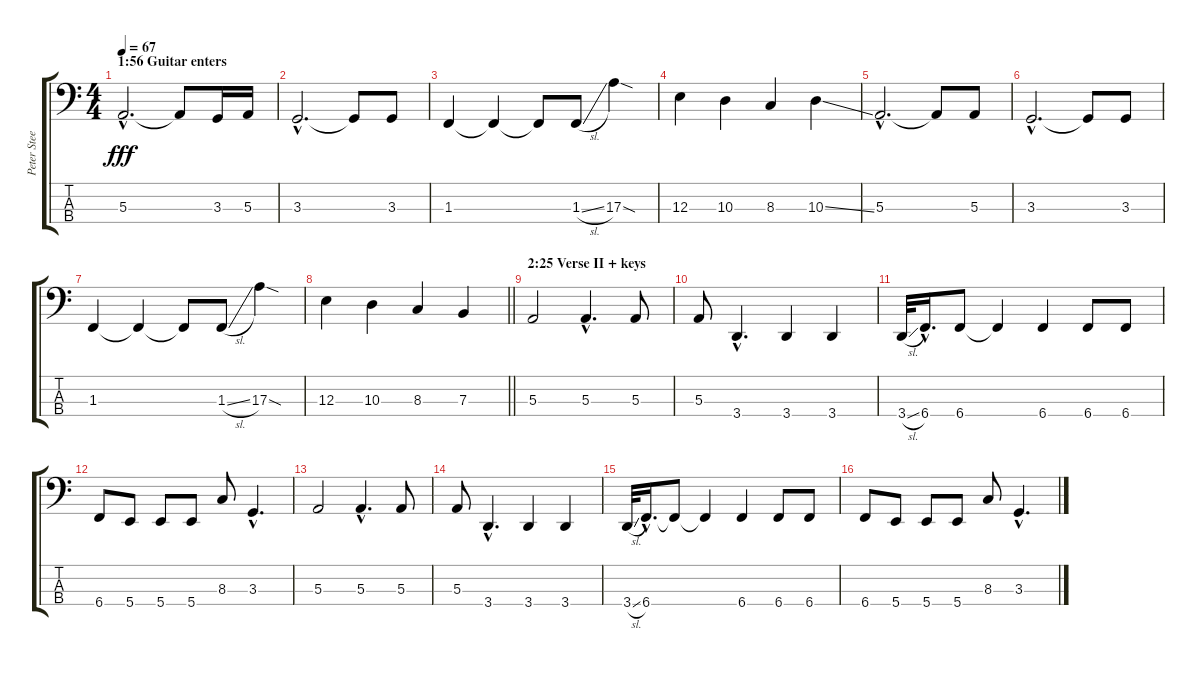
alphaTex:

\track ("Peter Steele R.I.P. (Bass Guitar)" "Peter Stee") {instrument electricbasspick}
\staff {score tabs}
\tuning (D2 A1 E1 B0) {hide}
\ts (4 4)
\section ("" "1:56 Guitar enters")
\tempo 67
\clef f4
\ks c
5.3{hac}.2{d dy fff} 5.3{t}.8 3.3.16 5.3.16 |
3.3{hac}.2{d} 3.3{t}.8 3.3.8 |
1.3.4 1.3{t}.4 1.3{t}.8 1.3{sl}.8 17.3{sod}.4 |
12.3.4 10.3.4 8.3.4 10.3{ss}.4 |
5.3{hac}.2{d} 5.3{t}.8 5.3.8 |
3.3{hac}.2{d} 3.3{t}.8 3.3.8 |
1.3.4 1.3{t}.4 1.3{t}.8 1.3{sl}.8 17.3{sod}.4 |
\barLineRight lightlight
12.3.4 10.3.4 8.3.4 7.3.4 |
\section ("" "2:25 Verse II + keys")
5.3.2 5.3{hac}.4{d} 5.3.8 |
5.3.8 3.4{hac}.4{d} 3.4.4 3.4.4 |
3.4{sl}.32 6.4{hac}.16{d} 6.4.8 6.4{t}.4 6.4.4 6.4.8 6.4.8 |
6.4.8 5.4.8 5.4.8 5.4.8 8.3.8 3.3{hac}.4{d} |
5.3.2 5.3{hac}.4{d} 5.3.8 |
5.3.8 3.4{hac}.4{d} 3.4.4 3.4.4 |
3.4{sl}.32 6.4{hac}.16{d} 6.4{t}.8 6.4{t}.4 6.4.4 6.4.8 6.4.8 |
6.4.8 5.4.8 5.4.8 5.4.8 8.3.8 3.3{hac}.4{d}
